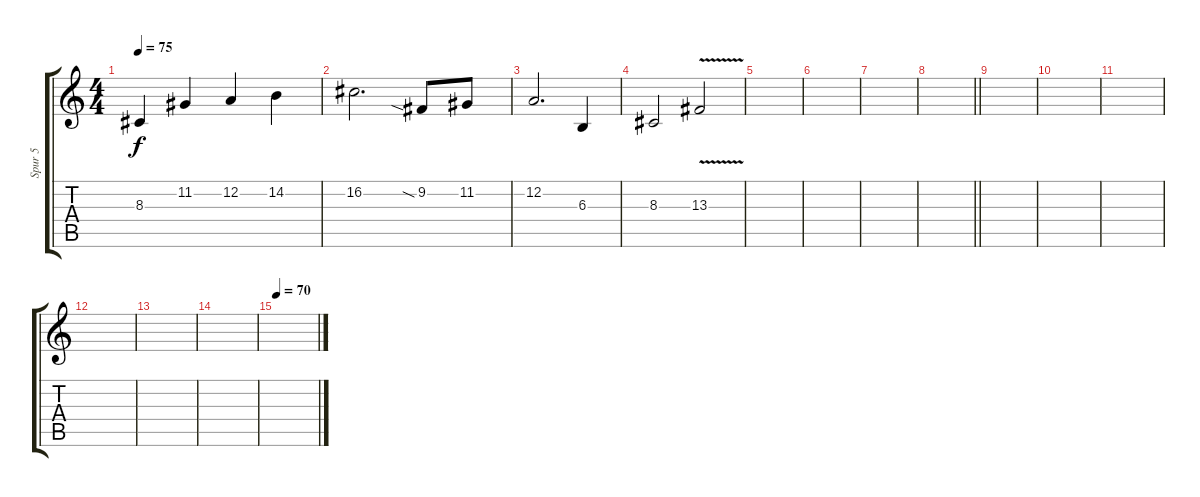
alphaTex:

\track ("Spur 5" "Spur 5") {instrument violin}
\staff {score tabs}
\tuning (D4 A3 F3 C3 G2 D2) {hide}
\ts (4 4)
\tempo 75
\clef g2
\ks c
8.3.4{dy f} 11.2.4 12.2.4 14.2.4 |
16.2.2{d} 9.2{sia}.8 11.2.8 |
12.2.2{d} 6.3.4 |
8.3.2 13.3{v}.2 |
|
|
|
\barLineRight lightlight
|
|
|
|
|
|
|
\tempo 70
